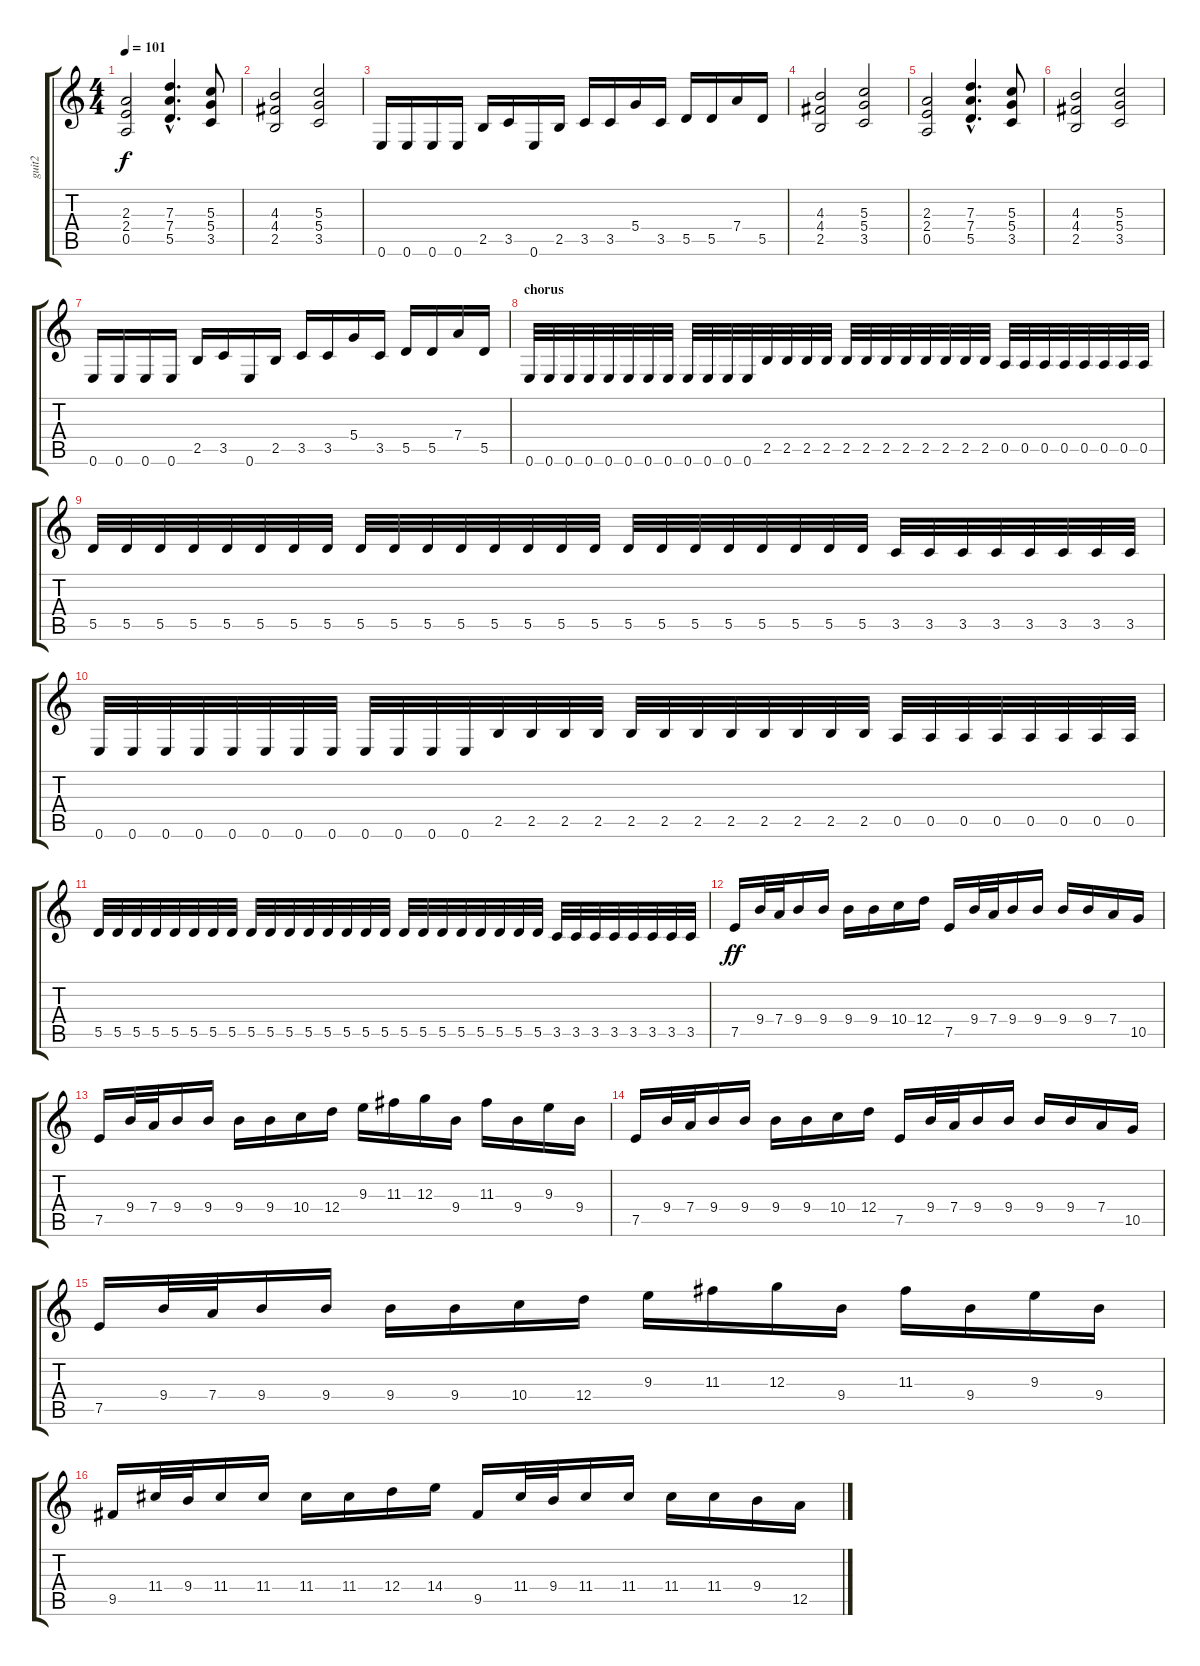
\track ("guit2" "guit2") {instrument distortionguitar}
\staff {score tabs}
\tuning (E4 B3 G3 D3 A2 E2) {hide}
\ts (4 4)
\tempo 101
\clef g2
\ks c
(2.3 2.4 0.5).2{dy f} (7.3{hac} 7.4{hac} 5.5{hac}).4{d} (5.3 5.4 3.5).8 |
(4.3 4.4 2.5).2 (5.3 5.4 3.5).2 |
0.6.16 0.6.16 0.6.16 0.6.16 2.5.16 3.5.16 0.6.16 2.5.16 3.5.16 3.5.16 5.4.16 3.5.16 5.5.16 5.5.16 7.4.16 5.5.16 |
(4.3 4.4 2.5).2 (5.3 5.4 3.5).2 |
(2.3 2.4 0.5).2 (7.3{hac} 7.4{hac} 5.5{hac}).4{d} (5.3 5.4 3.5).8 |
(4.3 4.4 2.5).2 (5.3 5.4 3.5).2 |
0.6.16 0.6.16 0.6.16 0.6.16 2.5.16 3.5.16 0.6.16 2.5.16 3.5.16 3.5.16 5.4.16 3.5.16 5.5.16 5.5.16 7.4.16 5.5.16 |
\section ("" "chorus")
0.6.32 0.6.32 0.6.32 0.6.32 0.6.32 0.6.32 0.6.32 0.6.32 0.6.32 0.6.32 0.6.32 0.6.32 2.5.32 2.5.32 2.5.32 2.5.32 2.5.32 2.5.32 2.5.32 2.5.32 2.5.32 2.5.32 2.5.32 2.5.32 0.5.32 0.5.32 0.5.32 0.5.32 0.5.32 0.5.32 0.5.32 0.5.32 |
5.5.32 5.5.32 5.5.32 5.5.32 5.5.32 5.5.32 5.5.32 5.5.32 5.5.32 5.5.32 5.5.32 5.5.32 5.5.32 5.5.32 5.5.32 5.5.32 5.5.32 5.5.32 5.5.32 5.5.32 5.5.32 5.5.32 5.5.32 5.5.32 3.5.32 3.5.32 3.5.32 3.5.32 3.5.32 3.5.32 3.5.32 3.5.32 |
0.6.32 0.6.32 0.6.32 0.6.32 0.6.32 0.6.32 0.6.32 0.6.32 0.6.32 0.6.32 0.6.32 0.6.32 2.5.32 2.5.32 2.5.32 2.5.32 2.5.32 2.5.32 2.5.32 2.5.32 2.5.32 2.5.32 2.5.32 2.5.32 0.5.32 0.5.32 0.5.32 0.5.32 0.5.32 0.5.32 0.5.32 0.5.32 |
5.5.32 5.5.32 5.5.32 5.5.32 5.5.32 5.5.32 5.5.32 5.5.32 5.5.32 5.5.32 5.5.32 5.5.32 5.5.32 5.5.32 5.5.32 5.5.32 5.5.32 5.5.32 5.5.32 5.5.32 5.5.32 5.5.32 5.5.32 5.5.32 3.5.32 3.5.32 3.5.32 3.5.32 3.5.32 3.5.32 3.5.32 3.5.32 |
7.5.16{dy ff} 9.4.32 7.4.32 9.4.16 9.4.16 9.4.16 9.4.16 10.4.16 12.4.16 7.5.16 9.4.32 7.4.32 9.4.16 9.4.16 9.4.16 9.4.16 7.4.16 10.5.16 |
7.5.16 9.4.32 7.4.32 9.4.16 9.4.16 9.4.16 9.4.16 10.4.16 12.4.16 9.3.16 11.3.16 12.3.16 9.4.16 11.3.16 9.4.16 9.3.16 9.4.16 |
7.5.16 9.4.32 7.4.32 9.4.16 9.4.16 9.4.16 9.4.16 10.4.16 12.4.16 7.5.16 9.4.32 7.4.32 9.4.16 9.4.16 9.4.16 9.4.16 7.4.16 10.5.16 |
7.5.16 9.4.32 7.4.32 9.4.16 9.4.16 9.4.16 9.4.16 10.4.16 12.4.16 9.3.16 11.3.16 12.3.16 9.4.16 11.3.16 9.4.16 9.3.16 9.4.16 |
9.5.16 11.4.32 9.4.32 11.4.16 11.4.16 11.4.16 11.4.16 12.4.16 14.4.16 9.5.16 11.4.32 9.4.32 11.4.16 11.4.16 11.4.16 11.4.16 9.4.16 12.5.16
